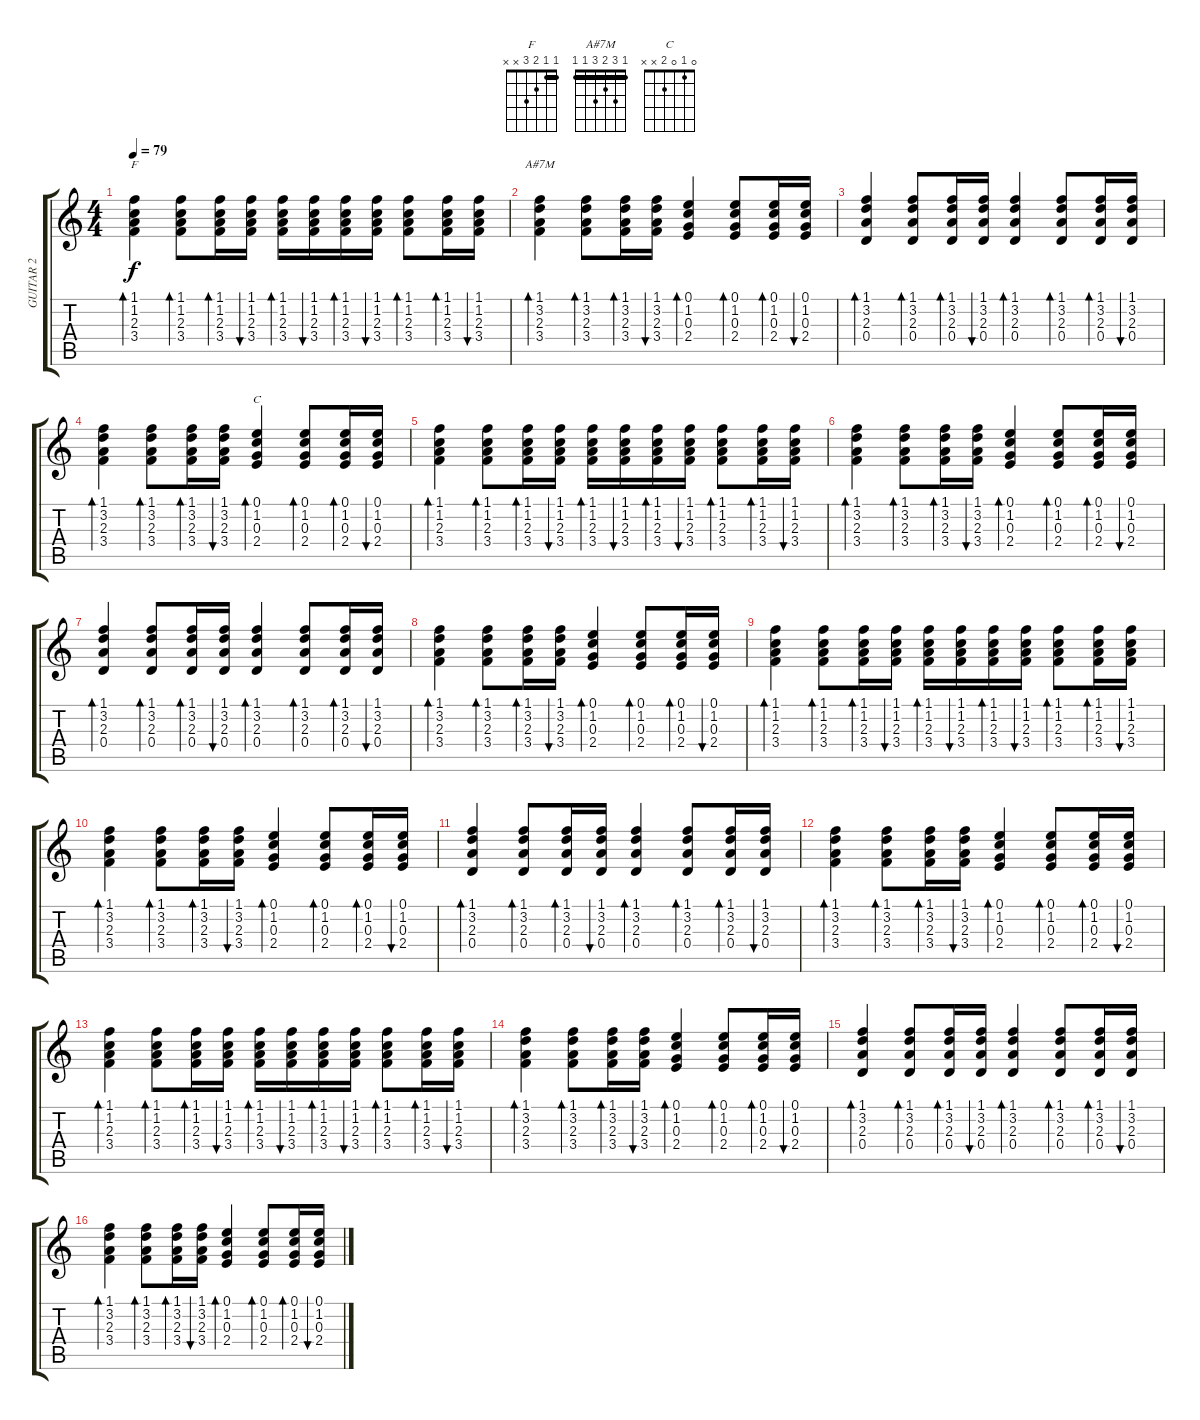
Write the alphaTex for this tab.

\track ("GUITAR 2 " "GUITAR 2 ") {instrument acousticguitarsteel}
\staff {score tabs}
\tuning (E4 B3 G3 D3 A2 E2) {hide}
\chord ("F" 1 1 2 3 x x) {barre 1}
\chord ("A#7M" 1 3 2 3 1 1) {barre 1}
\chord ("C" 0 1 0 2 x x)
\ts (4 4)
\tempo 79
\clef g2
\ks c
(1.1 1.2 2.3 3.4).4{bd 60 ch "F" dy f} (1.1 1.2 2.3 3.4).8{bd 60} (1.1 1.2 2.3 3.4).16{bd 60} (1.1 1.2 2.3 3.4).16{bu 60} (1.1 1.2 2.3 3.4).16{bd 60} (1.1 1.2 2.3 3.4).16{bu 60} (1.1 1.2 2.3 3.4).16{bd 60} (1.1 1.2 2.3 3.4).16{bu 60} (1.1 1.2 2.3 3.4).8{bd 60} (1.1 1.2 2.3 3.4).16{bd 60} (1.1 1.2 2.3 3.4).16{bu 60} |
(1.1 3.2 2.3 3.4).4{bd 60 ch "A#7M"} (1.1 3.2 2.3 3.4).8{bd 60} (1.1 3.2 2.3 3.4).16{bd 60} (1.1 3.2 2.3 3.4).16{bu 60} (0.1 1.2 0.3 2.4).4{bd 60} (0.1 1.2 0.3 2.4).8{bd 60} (0.1 1.2 0.3 2.4).16{bd 60} (0.1 1.2 0.3 2.4).16{bu 60} |
(1.1 3.2 2.3 0.4).4{bd 60} (1.1 3.2 2.3 0.4).8{bd 60} (1.1 3.2 2.3 0.4).16{bd 60} (1.1 3.2 2.3 0.4).16{bu 60} (1.1 3.2 2.3 0.4).4{bd 60} (1.1 3.2 2.3 0.4).8{bd 60} (1.1 3.2 2.3 0.4).16{bd 60} (1.1 3.2 2.3 0.4).16{bu 60} |
(1.1 3.2 2.3 3.4).4{bd 60} (1.1 3.2 2.3 3.4).8{bd 60} (1.1 3.2 2.3 3.4).16{bd 60} (1.1 3.2 2.3 3.4).16{bu 60} (0.1 1.2 0.3 2.4).4{bd 60 ch "C"} (0.1 1.2 0.3 2.4).8{bd 60} (0.1 1.2 0.3 2.4).16{bd 60} (0.1 1.2 0.3 2.4).16{bu 60} |
(1.1 1.2 2.3 3.4).4{bd 60} (1.1 1.2 2.3 3.4).8{bd 60} (1.1 1.2 2.3 3.4).16{bd 60} (1.1 1.2 2.3 3.4).16{bu 60} (1.1 1.2 2.3 3.4).16{bd 60} (1.1 1.2 2.3 3.4).16{bu 60} (1.1 1.2 2.3 3.4).16{bd 60} (1.1 1.2 2.3 3.4).16{bu 60} (1.1 1.2 2.3 3.4).8{bd 60} (1.1 1.2 2.3 3.4).16{bd 60} (1.1 1.2 2.3 3.4).16{bu 60} |
(1.1 3.2 2.3 3.4).4{bd 60} (1.1 3.2 2.3 3.4).8{bd 60} (1.1 3.2 2.3 3.4).16{bd 60} (1.1 3.2 2.3 3.4).16{bu 60} (0.1 1.2 0.3 2.4).4{bd 60} (0.1 1.2 0.3 2.4).8{bd 60} (0.1 1.2 0.3 2.4).16{bd 60} (0.1 1.2 0.3 2.4).16{bu 60} |
(1.1 3.2 2.3 0.4).4{bd 60} (1.1 3.2 2.3 0.4).8{bd 60} (1.1 3.2 2.3 0.4).16{bd 60} (1.1 3.2 2.3 0.4).16{bu 60} (1.1 3.2 2.3 0.4).4{bd 60} (1.1 3.2 2.3 0.4).8{bd 60} (1.1 3.2 2.3 0.4).16{bd 60} (1.1 3.2 2.3 0.4).16{bu 60} |
(1.1 3.2 2.3 3.4).4{bd 60} (1.1 3.2 2.3 3.4).8{bd 60} (1.1 3.2 2.3 3.4).16{bd 60} (1.1 3.2 2.3 3.4).16{bu 60} (0.1 1.2 0.3 2.4).4{bd 60} (0.1 1.2 0.3 2.4).8{bd 60} (0.1 1.2 0.3 2.4).16{bd 60} (0.1 1.2 0.3 2.4).16{bu 60} |
(1.1 1.2 2.3 3.4).4{bd 60} (1.1 1.2 2.3 3.4).8{bd 60} (1.1 1.2 2.3 3.4).16{bd 60} (1.1 1.2 2.3 3.4).16{bu 60} (1.1 1.2 2.3 3.4).16{bd 60} (1.1 1.2 2.3 3.4).16{bu 60} (1.1 1.2 2.3 3.4).16{bd 60} (1.1 1.2 2.3 3.4).16{bu 60} (1.1 1.2 2.3 3.4).8{bd 60} (1.1 1.2 2.3 3.4).16{bd 60} (1.1 1.2 2.3 3.4).16{bu 60} |
(1.1 3.2 2.3 3.4).4{bd 60} (1.1 3.2 2.3 3.4).8{bd 60} (1.1 3.2 2.3 3.4).16{bd 60} (1.1 3.2 2.3 3.4).16{bu 60} (0.1 1.2 0.3 2.4).4{bd 60} (0.1 1.2 0.3 2.4).8{bd 60} (0.1 1.2 0.3 2.4).16{bd 60} (0.1 1.2 0.3 2.4).16{bu 60} |
(1.1 3.2 2.3 0.4).4{bd 60} (1.1 3.2 2.3 0.4).8{bd 60} (1.1 3.2 2.3 0.4).16{bd 60} (1.1 3.2 2.3 0.4).16{bu 60} (1.1 3.2 2.3 0.4).4{bd 60} (1.1 3.2 2.3 0.4).8{bd 60} (1.1 3.2 2.3 0.4).16{bd 60} (1.1 3.2 2.3 0.4).16{bu 60} |
(1.1 3.2 2.3 3.4).4{bd 60} (1.1 3.2 2.3 3.4).8{bd 60} (1.1 3.2 2.3 3.4).16{bd 60} (1.1 3.2 2.3 3.4).16{bu 60} (0.1 1.2 0.3 2.4).4{bd 60} (0.1 1.2 0.3 2.4).8{bd 60} (0.1 1.2 0.3 2.4).16{bd 60} (0.1 1.2 0.3 2.4).16{bu 60} |
(1.1 1.2 2.3 3.4).4{bd 60} (1.1 1.2 2.3 3.4).8{bd 60} (1.1 1.2 2.3 3.4).16{bd 60} (1.1 1.2 2.3 3.4).16{bu 60} (1.1 1.2 2.3 3.4).16{bd 60} (1.1 1.2 2.3 3.4).16{bu 60} (1.1 1.2 2.3 3.4).16{bd 60} (1.1 1.2 2.3 3.4).16{bu 60} (1.1 1.2 2.3 3.4).8{bd 60} (1.1 1.2 2.3 3.4).16{bd 60} (1.1 1.2 2.3 3.4).16{bu 60} |
(1.1 3.2 2.3 3.4).4{bd 60} (1.1 3.2 2.3 3.4).8{bd 60} (1.1 3.2 2.3 3.4).16{bd 60} (1.1 3.2 2.3 3.4).16{bu 60} (0.1 1.2 0.3 2.4).4{bd 60} (0.1 1.2 0.3 2.4).8{bd 60} (0.1 1.2 0.3 2.4).16{bd 60} (0.1 1.2 0.3 2.4).16{bu 60} |
(1.1 3.2 2.3 0.4).4{bd 60} (1.1 3.2 2.3 0.4).8{bd 60} (1.1 3.2 2.3 0.4).16{bd 60} (1.1 3.2 2.3 0.4).16{bu 60} (1.1 3.2 2.3 0.4).4{bd 60} (1.1 3.2 2.3 0.4).8{bd 60} (1.1 3.2 2.3 0.4).16{bd 60} (1.1 3.2 2.3 0.4).16{bu 60} |
(1.1 3.2 2.3 3.4).4{bd 60} (1.1 3.2 2.3 3.4).8{bd 60} (1.1 3.2 2.3 3.4).16{bd 60} (1.1 3.2 2.3 3.4).16{bu 60} (0.1 1.2 0.3 2.4).4{bd 60} (0.1 1.2 0.3 2.4).8{bd 60} (0.1 1.2 0.3 2.4).16{bd 60} (0.1 1.2 0.3 2.4).16{bu 60}
